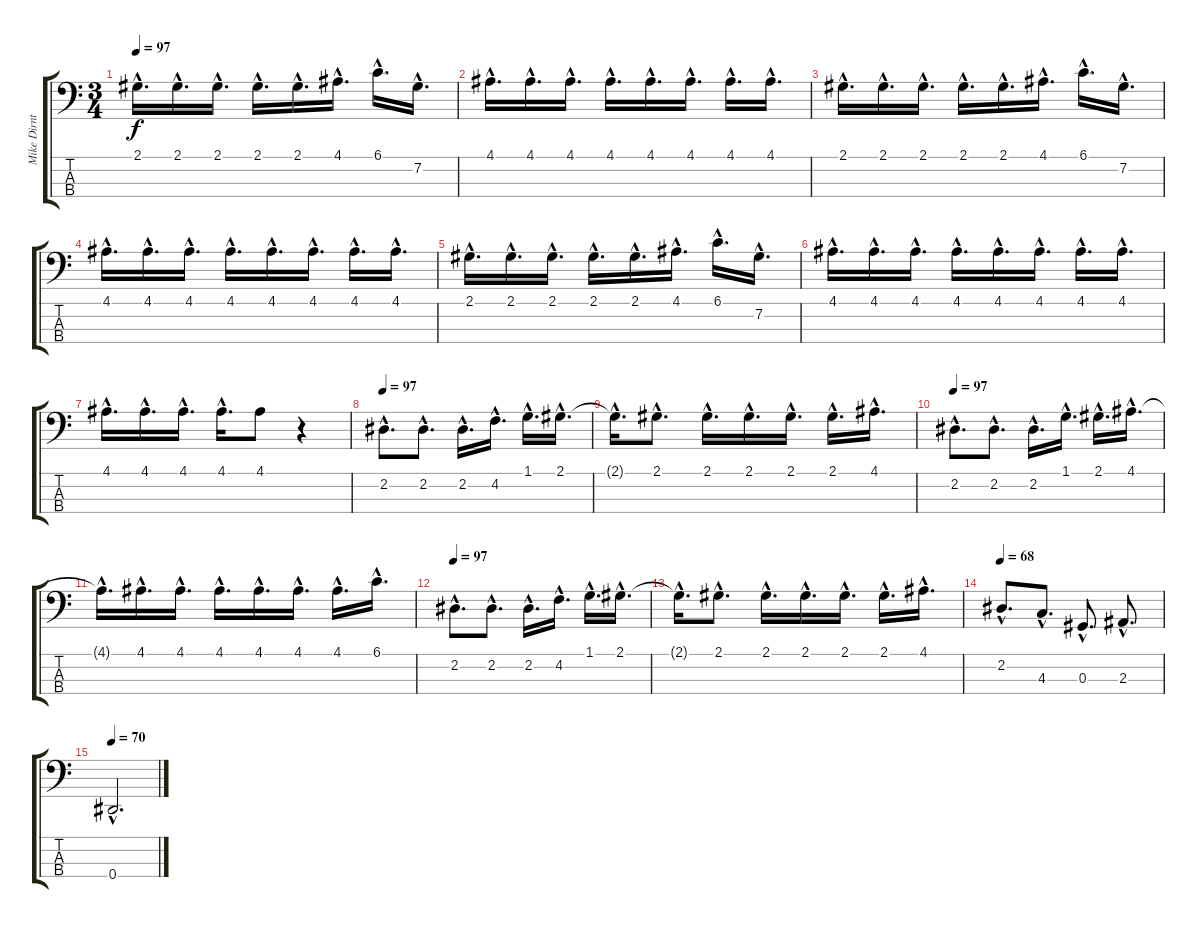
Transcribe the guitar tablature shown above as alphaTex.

\track ("Mike Dirnt" "Mike Dirnt") {instrument electricbassfinger}
\staff {score tabs}
\tuning (Gb2 Db2 Ab1 Eb1) {hide}
\ts (3 4)
\tempo 97
\clef f4
\ks c
2.1{hac}.16{d dy f} 2.1{hac}.16{d} 2.1{hac}.16{d} 2.1{hac}.16{d} 2.1{hac}.16{d} 4.1{hac}.16{d} 6.1{hac}.16{d} 7.2{hac}.16{d} |
4.1{hac}.16{d} 4.1{hac}.16{d} 4.1{hac}.16{d} 4.1{hac}.16{d} 4.1{hac}.16{d} 4.1{hac}.16{d} 4.1{hac}.16{d} 4.1{hac}.16{d} |
2.1{hac}.16{d} 2.1{hac}.16{d} 2.1{hac}.16{d} 2.1{hac}.16{d} 2.1{hac}.16{d} 4.1{hac}.16{d} 6.1{hac}.16{d} 7.2{hac}.16{d} |
4.1{hac}.16{d} 4.1{hac}.16{d} 4.1{hac}.16{d} 4.1{hac}.16{d} 4.1{hac}.16{d} 4.1{hac}.16{d} 4.1{hac}.16{d} 4.1{hac}.16{d} |
2.1{hac}.16{d} 2.1{hac}.16{d} 2.1{hac}.16{d} 2.1{hac}.16{d} 2.1{hac}.16{d} 4.1{hac}.16{d} 6.1{hac}.16{d} 7.2{hac}.16{d} |
4.1{hac}.16{d} 4.1{hac}.16{d} 4.1{hac}.16{d} 4.1{hac}.16{d} 4.1{hac}.16{d} 4.1{hac}.16{d} 4.1{hac}.16{d} 4.1{hac}.16{d} |
4.1{hac}.16{d} 4.1{hac}.16{d} 4.1{hac}.16{d} 4.1{hac}.16{d} 4.1.8 r.4 |
\tempo 97
2.2{hac}.8{d} 2.2{hac}.8{d} 2.2{hac}.16{d} 4.2{hac}.16{d} 1.1{hac}.16{d} 2.1{hac}.16{d} |
2.1{hac t}.16{d} 2.1{hac}.8{d} 2.1{hac}.16{d} 2.1{hac}.16{d} 2.1{hac}.16{d} 2.1{hac}.16{d} 4.1{hac}.16{d} |
\tempo 97
2.2{hac}.8{d} 2.2{hac}.8{d} 2.2{hac}.16{d} 1.1{hac}.16{d} 2.1{hac}.16{d} 4.1{hac}.16{d} |
4.1{hac t}.16{d} 4.1{hac}.16{d} 4.1{hac}.16{d} 4.1{hac}.16{d} 4.1{hac}.16{d} 4.1{hac}.16{d} 4.1{hac}.16{d} 6.1{hac}.16{d} |
\tempo 97
2.2{hac}.8{d} 2.2{hac}.8{d} 2.2{hac}.16{d} 4.2{hac}.16{d} 1.1{hac}.16{d} 2.1{hac}.16{d} |
2.1{hac t}.16{d} 2.1{hac}.8{d} 2.1{hac}.16{d} 2.1{hac}.16{d} 2.1{hac}.16{d} 2.1{hac}.16{d} 4.1{hac}.16{d} |
\tempo 68
2.2{hac}.8{d} 4.3{hac}.8{d} 0.3{hac}.8{d} 2.3{hac}.8{d} |
\tempo 70
0.4{hac}.2{d}
